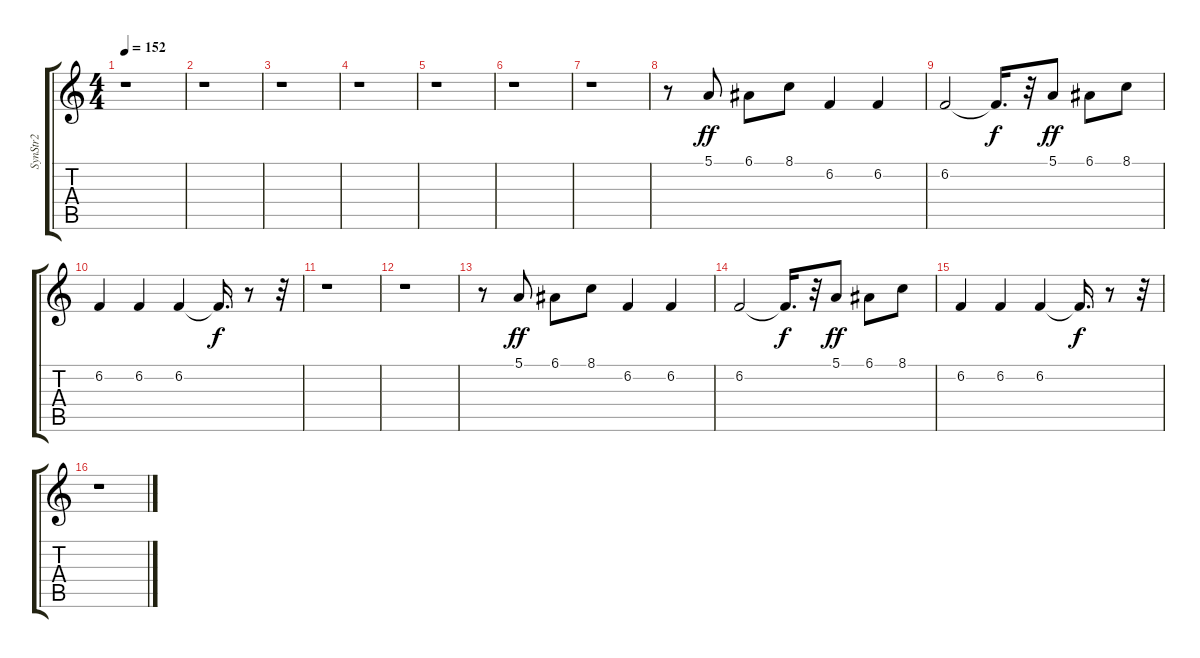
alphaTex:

\track ("SynStr2 " "SynStr2 ") {instrument synthstrings2}
\staff {score tabs}
\tuning (E4 B3 G3 D3 A2 E2) {hide}
\ts (4 4)
\tempo 152
\clef g2
\ks c
r.1{dy ff} |
r.1 |
r.1 |
r.1 |
r.1 |
r.1 |
r.1 |
r.8 5.1.8 6.1.8 8.1.8 6.2.4 6.2.4 |
6.2.2 6.2{t}.16{d dy f} r.32 5.1.8{dy ff} 6.1.8 8.1.8 |
6.2.4 6.2.4 6.2.4 6.2{t}.16{d dy f} r.8 r.32 |
r.1 |
r.1 |
r.8 5.1.8{dy ff} 6.1.8 8.1.8 6.2.4 6.2.4 |
6.2.2 6.2{t}.16{d dy f} r.32 5.1.8{dy ff} 6.1.8 8.1.8 |
6.2.4 6.2.4 6.2.4 6.2{t}.16{d dy f} r.8 r.32 |
r.1
